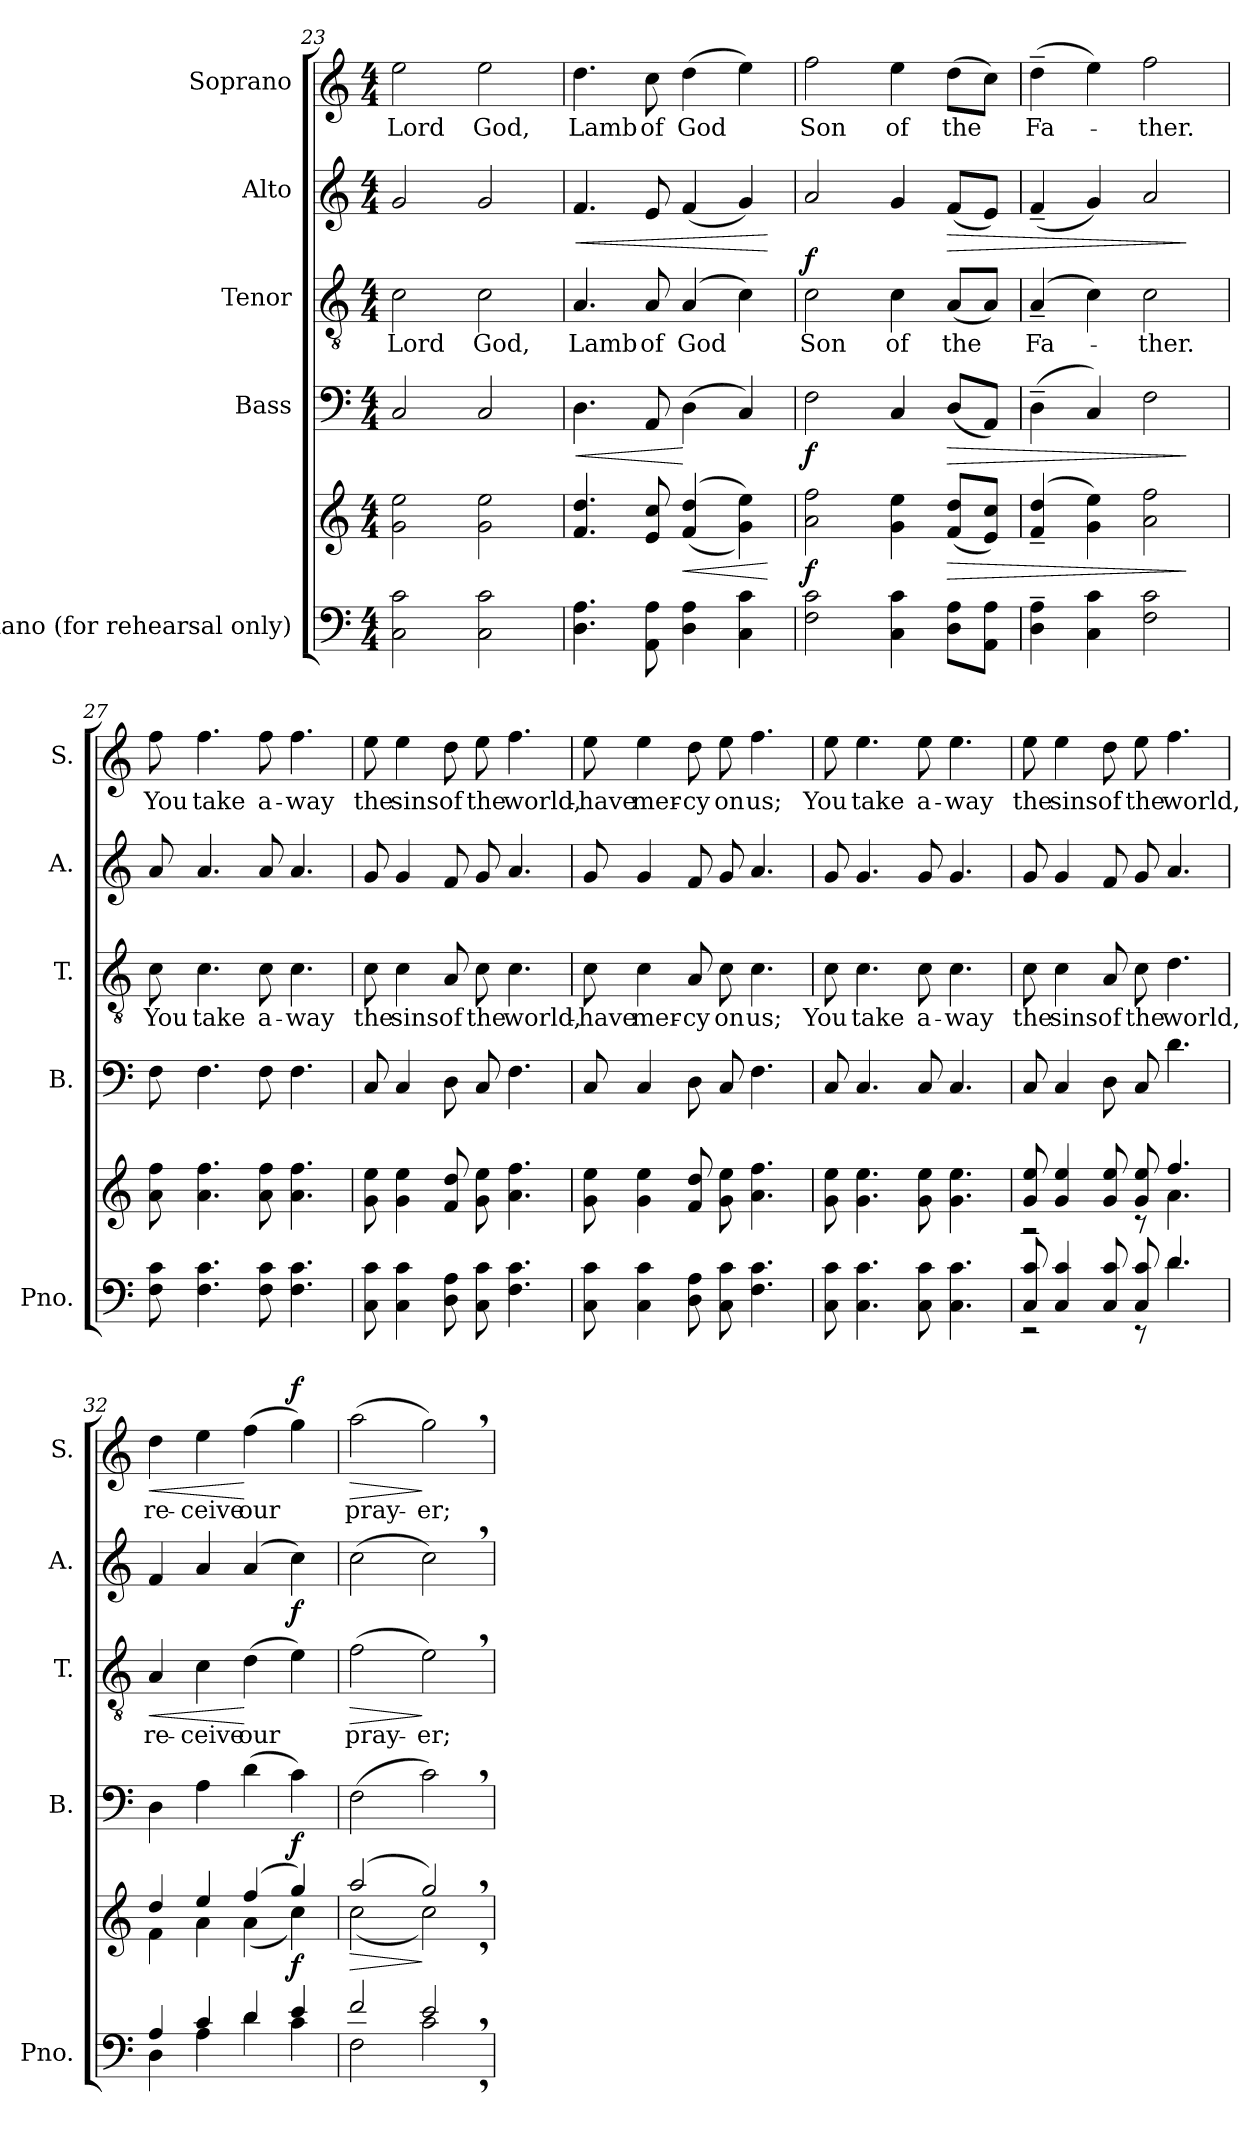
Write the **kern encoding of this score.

**kern	**kern	**dynam	**kern	**dynam	**kern	**text	**dynam	**kern	**dynam	**kern	**text	**dynam
*part5	*part5	*part5	*part4	*part4	*part3	*part3	*part3	*part2	*part2	*part1	*part1	*part1
*staff6	*staff5	*staff5/6	*staff4	*staff4	*staff3	*staff3	*staff3	*staff2	*staff2	*staff1	*staff1	*staff1
*I"Piano (for  rehearsal  only)	*	*	*I"Bass	*	*I"Tenor	*	*	*I"Alto	*	*I"Soprano	*	*
*I'Pno.	*	*	*I'B.	*	*I'T.	*	*	*I'A.	*	*I'S.	*	*
*clefF4	*clefG2	*	*clefF4	*	*clefGv2	*	*	*clefG2	*	*clefG2	*	*
*k[]	*k[]	*	*k[]	*	*k[]	*	*	*k[]	*	*k[]	*	*
*M4/4	*M4/4	*	*M4/4	*	*M4/4	*	*	*M4/4	*	*M4/4	*	*
=23	=23	=23	=23	=23	=23	=23	=23	=23	=23	=23	=23	=23
!	!	!	!	!	!	!LO:LY:b	!	!	!	!	!LO:LY:b	!
2C\ 2c\	2g\ 2ee\	.	2C/	.	2c\	Lord	.	2g/	.	2ee\	Lord	.
!	!	!	!	!	!	!LO:LY:b	!	!	!	!	!LO:LY:b	!
2C\ 2c\	2g\ 2ee\	.	2C/	.	2c\	God,	.	2g/	.	2ee\	God,	.
=24	=24	=24	=24	=24	=24	=24	=24	=24	=24	=24	=24	=24
!	!	!	!	!LO:HP:b	!	!LO:LY:b	!	!	!LO:HP:b	!	!LO:LY:b	!
4.D\ 4.A\	4.f/ 4.dd/	.	4.D\	<	4.A/	Lamb	.	4.f/	<	4.dd\	Lamb	.
!	!	!	!	!	!	!LO:LY:b	!	!	!	!	!LO:LY:b	!
8AA\ 8A\	8e/ 8cc/	.	8AA/	.	8A/	of	.	8e/	.	8cc\	of	.
!	!	!LO:HP:b	!	!	!	!LO:LY:b	!	!	!	!	!LO:LY:b	!
4D\ 4A\	(>(<4f/ 4dd/	<	(>4D\	[	(>4A/	-God	.	(<4f/	.	(>4dd\	-God	.
4C\ 4c\	4g\ 4ee\))	.	4C/)	.	4c\)	.	.	4g/)	.	4ee\)	.	.
.	.	[	.	.	.	.	.	.	[	.	.	.
=25	=25	=25	=25	=25	=25	=25	=25	=25	=25	=25	=25	=25
!	!	!LO:DY:b	!	!LO:DY:b	!	!LO:LY:b	!LO:DY:a	!	!	!	!LO:LY:b	!
2F\ 2c\	2a\ 2ff\	f	2F\	f	2c\	Son	f	2a/	.	2ff\	Son	.
!	!	!	!	!	!	!LO:LY:b	!	!	!	!	!LO:LY:b	!
4C\ 4c\	4g\ 4ee\	.	4C/	.	4c\	of	.	4g/	.	4ee\	of	.
!	!	!LO:HP:b	!	!LO:HP:b	!	!LO:LY:b	!	!	!LO:HP:b	!	!LO:LY:b	!
8D\ 8A\L	(<8f/ 8dd/L	>	(<8D/L	>	(<8A/L	the	.	(<8f/L	>	(>8dd\L	the	.
8AA\ 8A\J	8e/ 8cc/J)	.	8AA/J)	.	8A/J)	.	.	8e/J)	.	8cc\J)	.	.
=26	=26	=26	=26	=26	=26	=26	=26	=26	=26	=26	=26	=26
!	!	!	!	!	!	!LO:LY:b	!	!	!	!	!LO:LY:b	!
4D\~ 4A\~	(>4f/~ 4dd/~	.	(>4D~\	.	(>4A~/	Fa-	.	(<4f~/	.	(>4dd~\	Fa-	.
4C\ 4c\	4g\ 4ee\)	.	4C/)	.	4c\)	.	.	4g/)	.	4ee\)	.	.
!	!	!	!	!	!	!LO:LY:b	!	!	!	!	!LO:LY:b	!
2F\ 2c\	2a\ 2ff\	.	2F\	.	2c\	-ther.	.	2a/	.	2ff\	-ther.	.
.	.	]	.	]	.	.	.	.	]	.	.	.
=27	=27	=27	=27	=27	=27	=27	=27	=27	=27	=27	=27	=27
!	!	!	!	!	!	!LO:LY:b	!	!	!	!	!LO:LY:b	!
8F\ 8c\	8a\ 8ff\	.	8F\	.	8c\	You	.	8a/	.	8ff\	You	.
!	!	!	!	!	!	!LO:LY:b	!	!	!	!	!LO:LY:b	!
4.F\ 4.c\	4.a\ 4.ff\	.	4.F\	.	4.c\	take	.	4.a/	.	4.ff\	take	.
!	!	!	!	!	!	!LO:LY:b	!	!	!	!	!LO:LY:b	!
8F\ 8c\	8a\ 8ff\	.	8F\	.	8c\	a-	.	8a/	.	8ff\	a-	.
!	!	!	!	!	!	!LO:LY:b	!	!	!	!	!LO:LY:b	!
4.F\ 4.c\	4.a\ 4.ff\	.	4.F\	.	4.c\	-way	.	4.a/	.	4.ff\	-way	.
!!LO:PB:g=z
=28	=28	=28	=28	=28	=28	=28	=28	=28	=28	=28	=28	=28
!	!	!	!	!	!	!LO:LY:b	!	!	!	!	!LO:LY:b	!
8C\ 8c\	8g\ 8ee\	.	8C/	.	8c\	the	.	8g/	.	8ee\	the	.
!	!	!	!	!	!	!LO:LY:b	!	!	!	!	!LO:LY:b	!
4C\ 4c\	4g\ 4ee\	.	4C/	.	4c\	sins	.	4g/	.	4ee\	sins	.
!	!	!	!	!	!	!LO:LY:b	!	!	!	!	!LO:LY:b	!
8D\ 8A\	8f/ 8dd/	.	8D\	.	8A/	of	.	8f/	.	8dd\	of	.
!	!	!	!	!	!	!LO:LY:b	!	!	!	!	!LO:LY:b	!
8C\ 8c\	8g\ 8ee\	.	8C/	.	8c\	the	.	8g/	.	8ee\	the	.
!	!	!	!	!	!	!LO:LY:b	!	!	!	!	!LO:LY:b	!
4.F\ 4.c\	4.a\ 4.ff\	.	4.F\	.	4.c\	world,-	.	4.a/	.	4.ff\	world,-	.
=29	=29	=29	=29	=29	=29	=29	=29	=29	=29	=29	=29	=29
!	!	!	!	!	!	!LO:LY:b	!	!	!	!	!LO:LY:b	!
8C\ 8c\	8g\ 8ee\	.	8C/	.	8c\	-have	.	8g/	.	8ee\	-have	.
!	!	!	!	!	!	!LO:LY:b	!	!	!	!	!LO:LY:b	!
4C\ 4c\	4g\ 4ee\	.	4C/	.	4c\	mer-	.	4g/	.	4ee\	mer-	.
!	!	!	!	!	!	!LO:LY:b	!	!	!	!	!LO:LY:b	!
8D\ 8A\	8f/ 8dd/	.	8D\	.	8A/	-cy	.	8f/	.	8dd\	-cy	.
!	!	!	!	!	!	!LO:LY:b	!	!	!	!	!LO:LY:b	!
8C\ 8c\	8g\ 8ee\	.	8C/	.	8c\	on	.	8g/	.	8ee\	on	.
!	!	!	!	!	!	!LO:LY:b	!	!	!	!	!LO:LY:b	!
4.F\ 4.c\	4.a\ 4.ff\	.	4.F\	.	4.c\	-us;	.	4.a/	.	4.ff\	-us;	.
=30	=30	=30	=30	=30	=30	=30	=30	=30	=30	=30	=30	=30
!	!	!	!	!	!	!LO:LY:b	!	!	!	!	!LO:LY:b	!
8C\ 8c\	8g\ 8ee\	.	8C/	.	8c\	You	.	8g/	.	8ee\	You	.
!	!	!	!	!	!	!LO:LY:b	!	!	!	!	!LO:LY:b	!
4.C\ 4.c\	4.g\ 4.ee\	.	4.C/	.	4.c\	take	.	4.g/	.	4.ee\	take	.
!	!	!	!	!	!	!LO:LY:b	!	!	!	!	!LO:LY:b	!
8C\ 8c\	8g\ 8ee\	.	8C/	.	8c\	a-	.	8g/	.	8ee\	a-	.
!	!	!	!	!	!	!LO:LY:b	!	!	!	!	!LO:LY:b	!
4.C\ 4.c\	4.g\ 4.ee\	.	4.C/	.	4.c\	-way	.	4.g/	.	4.ee\	-way	.
=31	=31	=31	=31	=31	=31	=31	=31	=31	=31	=31	=31	=31
*^	*^	*	*	*	*	*	*	*	*	*	*	*
!	!	!	!	!	!	!	!	!LO:LY:b	!	!	!	!	!LO:LY:b	!
8C/ 8c/	2r	8g/ 8ee/	2r	.	8C/	.	8c\	the	.	8g/	.	8ee\	the	.
!	!	!	!	!	!	!	!	!LO:LY:b	!	!	!	!	!LO:LY:b	!
4C/ 4c/	.	4g/ 4ee/	.	.	4C/	.	4c\	sins	.	4g/	.	4ee\	sins	.
!	!	!	!	!	!	!	!	!LO:LY:b	!	!	!	!	!LO:LY:b	!
8C/ 8c/	.	8g/ 8ee/	.	.	8D\	.	8A/	of	.	8f/	.	8dd\	of	.
!	!	!	!	!	!	!	!	!LO:LY:b	!	!	!	!	!LO:LY:b	!
8C/ 8c/	8r	8g/ 8ee/	8r	.	8C/	.	8c\	the	.	8g/	.	8ee\	the	.
!	!	!	!	!	!	!	!	!LO:LY:b	!	!	!	!	!LO:LY:b	!
4.d/	4.d\	4.ff/	4.a\	.	4.d\	.	4.d\	world,	.	4.a/	.	4.ff\	world,	.
!!LO:LB:g=z
=32	=32	=32	=32	=32	=32	=32	=32	=32	=32	=32	=32	=32	=32	=32
!	!	!	!	!	!	!	!	!LO:LY:b	!LO:HP:b	!	!	!	!LO:LY:b	!LO:HP:b
4A/	4D\	4dd/	4f\	.	4D\	.	4A/	re-	<	4f/	.	4dd\	re-	<
!	!	!	!	!	!	!	!	!LO:LY:b	!	!	!	!	!LO:LY:b	!
4c/	4A\	4ee/	4a\	.	4A\	.	4c\	-ceive	.	4a/	.	4ee\	-ceive	.
!	!	!	!	!	!	!	!	!LO:LY:b	!	!	!	!	!LO:LY:b	!
4d/	4d\	(>4ff/	(<4a\	.	(>4d\	.	(>4d\	-our	[	(>4a/	.	(>4ff\	-our	[
!	!	!	!	!LO:DY:b	!	!LO:DY:b	!	!	!	!	!LO:DY:b	!	!	!LO:DY:a
4e/	4c\	4gg/)	4cc\)	f	4c\)	f	4e\)	.	.	4cc\)	f	4gg\)	.	f
=33	=33	=33	=33	=33	=33	=33	=33	=33	=33	=33	=33	=33	=33	=33
!	!	!	!	!LO:HP:b	!	!	!	!LO:LY:b	!LO:HP:b	!	!	!	!LO:LY:b	!LO:HP:b
2f/	2F\	(>2aa/	(<2cc\	>	(>2F\	.	(>2f\	pray-	>	(>2cc\	.	(>2aa\	pray-	>
!	!	!	!	!	!	!	!	!LO:LY:b	!	!	!	!	!LO:LY:b	!
2e,/	2c,\	2gg,/)	2cc,\)	]	2c,\)	.	2e,\)	-er;	]	2cc,\)	.	2gg,\)	-er;	]
*v	*v	*	*	*	*	*	*	*	*	*	*	*	*	*
*	*v	*v	*	*	*	*	*	*	*	*	*	*	*
=	=	=	=	=	=	=	=	=	=	=	=	=
*-	*-	*-	*-	*-	*-	*-	*-	*-	*-	*-	*-	*-
